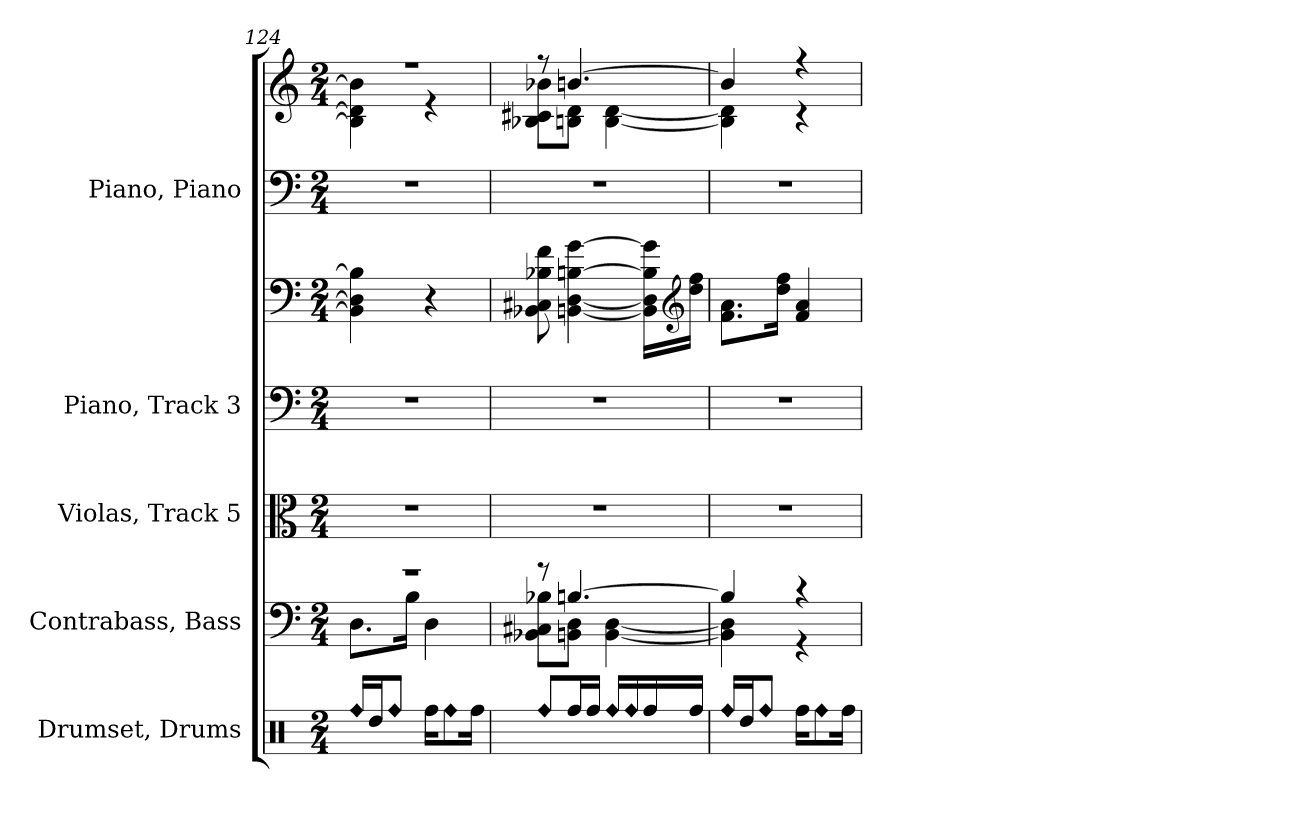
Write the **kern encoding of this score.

**kern	**kern	**kern	**kern	**kern	**kern	**kern
*part5	*part4	*part3	*part2	*part2	*part1	*part1
*staff7	*staff6	*staff5	*staff4	*staff3	*staff2	*staff1
*I"Drumset, Drums	*I"Contrabass, Bass	*I"Violas, Track  5	*I"Piano, Track  3	*	*I"Piano, Piano	*
*I'D. Set	*I'Cb.	*I'Vlas.	*I'Pno.	*	*I'Pno.	*
*clefX	*clefF4	*clefC3	*clefF4	*clefF4	*clefF4	*clefG2
*	*ITrd7c12	*	*	*	*	*
*k[]	*k[]	*k[]	*k[]	*k[]	*k[]	*k[]
*M2/4	*M2/4	*M2/4	*M2/4	*M2/4	*M2/4	*M2/4
=124	=124	=124	=124	=124	=124	=124
!LO:N:head=diamond	!	!	!	!	!	!
*	*^	*	*	*	*	*^
16Rff/LL	2r	8.DD\L	2r	2r	4BB\] 4D\] 4B\]	2r	2r	4B\] 4d\] 4b\]
16Rdd/J	.	.	.	.	.	.	.	.
!LO:N:head=diamond	!	!	!	!	!	!	!	!
8Rff/J	.	.	.	.	.	.	.	.
.	.	16BB\Jk	.	.	.	.	.	.
16Rff\KL	.	4DD\	.	.	4r	.	.	4r
!LO:N:head=diamond	!	!	!	!	!	!	!	!
8Rff\	.	.	.	.	.	.	.	.
16Rff\Jk	.	.	.	.	.	.	.	.
!!LO:PB:g=z	!!
=125	=125	=125	=125	=125	=125	=125	=125	=125
!LO:N:head=diamond	!	!	!	!	!	!	!	!
8Rff/L	8r	8BBB-X\ 8CC#X\ 8BB-X\L	2r	2r	8BB-X\ 8C#X\ 8B-X\ 8f\	2r	8r	8B-X\ 8c#X\ 8b-X\L
16Rff/L	[4.BBn/	8BBBn\ 8DD\J	.	.	[4BBn\ [4D\ [4Bn\ [4g\	.	[4.bn/	8Bn\ 8d\J
16Rff/JJ	.	.	.	.	.	.	.	.
!LO:N:head=diamond	!	!	!	!	!	!	!	!
16Rff/LL	.	[4BBB\ [4DD\	.	.	.	.	.	[4B\ [4d\
!LO:N:head=diamond	!	!	!	!	!	!	!	!
16Rff/	.	.	.	.	.	.	.	.
16Rff/	.	.	.	.	16BB\] 16D\] 16B\] 16g\]LL	.	.	.
*	*	*	*	*	*clefG2	*	*	*
16Rff/JJ	.	.	.	.	16dd\ 16ff\JJ	.	.	.
=126	=126	=126	=126	=126	=126	=126	=126	=126
!LO:N:head=diamond	!	!	!	!	!	!	!	!
16Rff/LL	4BB/]	4BBB\] 4DD\]	2r	2r	8.f\ 8.a\L	2r	4b/]	4B\] 4d\]
16Rdd/J	.	.	.	.	.	.	.	.
!LO:N:head=diamond	!	!	!	!	!	!	!	!
8Rff/J	.	.	.	.	.	.	.	.
.	.	.	.	.	16dd\ 16ff\Jk	.	.	.
16Rff\KL	4r	4r	.	.	4f/ 4a/	.	4r	4r
!LO:N:head=diamond	!	!	!	!	!	!	!	!
8Rff\	.	.	.	.	.	.	.	.
16Rff\Jk	.	.	.	.	.	.	.	.
*	*v	*v	*	*	*	*	*v	*v
=	=	=	=	=	=	=
*-	*-	*-	*-	*-	*-	*-
